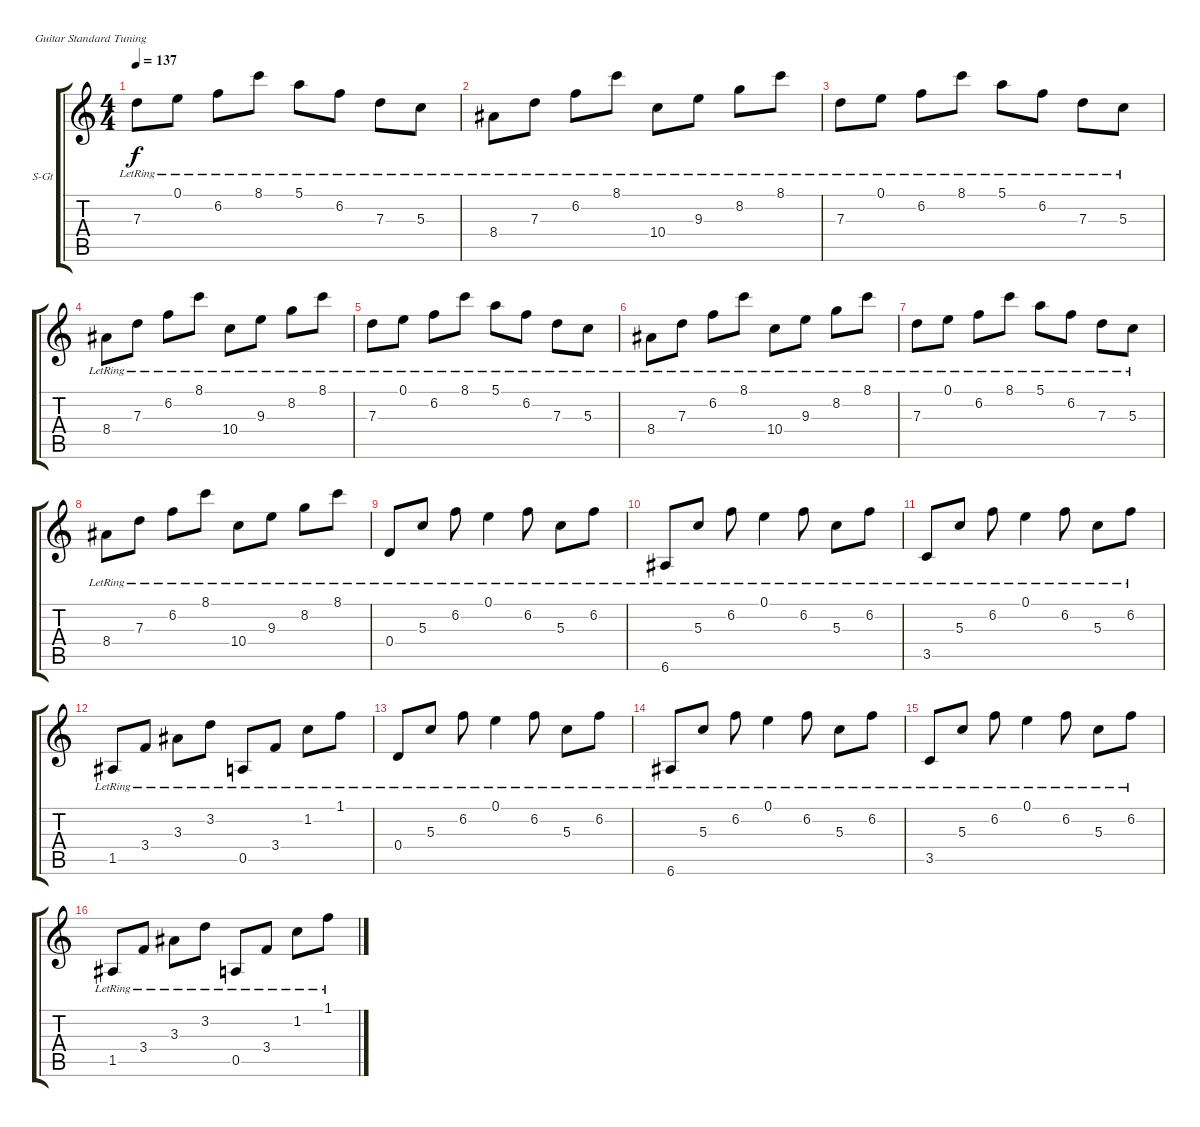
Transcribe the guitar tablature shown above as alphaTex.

\defaultSystemsLayout 4
\bracketExtendMode groupsimilarinstruments
\firstSystemTrackNameOrientation horizontal
\otherSystemsTrackNameOrientation horizontal
\track ("Steel Guitar" "S-Gt") {instrument acousticguitarsteel}
\staff {score tabs}
\tuning (E4 B3 G3 D3 A2 E2)
\ts (4 4)
\tempo 137
\clef g2
\scale
0.485477
\ks c
7.3{lr}.8{dy f instrument acousticguitarsteel} 0.1{lr}.8 6.2{lr}.8 8.1{lr}.8 5.1{lr}.8 6.2{lr}.8 7.3{lr}.8 5.3{lr}.8 |
\scale
0.257261 8.4{lr}.8 7.3{lr}.8 6.2{lr}.8 8.1{lr}.8 10.4{lr}.8 9.3{lr}.8 8.2{lr}.8 8.1{lr}.8 |
\scale
0.257261 7.3{lr}.8 0.1{lr}.8 6.2{lr}.8 8.1{lr}.8 5.1{lr}.8 6.2{lr}.8 7.3{lr}.8 5.3{lr}.8 |
\scale
0.333333 8.4{lr}.8 7.3{lr}.8 6.2{lr}.8 8.1{lr}.8 10.4{lr}.8 9.3{lr}.8 8.2{lr}.8 8.1{lr}.8 |
\scale
0.333333 7.3{lr}.8 0.1{lr}.8 6.2{lr}.8 8.1{lr}.8 5.1{lr}.8 6.2{lr}.8 7.3{lr}.8 5.3{lr}.8 |
\scale
0.333333 8.4{lr}.8 7.3{lr}.8 6.2{lr}.8 8.1{lr}.8 10.4{lr}.8 9.3{lr}.8 8.2{lr}.8 8.1{lr}.8 |
\scale
0.333333 7.3{lr}.8 0.1{lr}.8 6.2{lr}.8 8.1{lr}.8 5.1{lr}.8 6.2{lr}.8 7.3{lr}.8 5.3{lr}.8 |
\scale
0.333333 8.4{lr}.8 7.3{lr}.8 6.2{lr}.8 8.1{lr}.8 10.4{lr}.8 9.3{lr}.8 8.2{lr}.8 8.1{lr}.8 |
\scale
0.333333 0.4{lr}.8 5.3{lr}.8 6.2{lr}.8 0.1{lr}.4 6.2{lr}.8 5.3{lr}.8 6.2{lr}.8 |
\scale
0.333333 6.6{lr}.8 5.3{lr}.8 6.2{lr}.8 0.1{lr}.4 6.2{lr}.8 5.3{lr}.8 6.2{lr}.8 |
\scale
0.333333 3.5{lr}.8 5.3{lr}.8 6.2{lr}.8 0.1{lr}.4 6.2{lr}.8 5.3{lr}.8 6.2{lr}.8 |
\scale
0.333333 1.5{lr}.8 3.4{lr}.8 3.3{lr}.8 3.2{lr}.8 0.5{lr}.8 3.4{lr}.8 1.2{lr}.8 1.1{lr}.8 |
\scale
0.333333 0.4{lr}.8 5.3{lr}.8 6.2{lr}.8 0.1{lr}.4 6.2{lr}.8 5.3{lr}.8 6.2{lr}.8 |
\scale
0.333333 6.6{lr}.8 5.3{lr}.8 6.2{lr}.8 0.1{lr}.4 6.2{lr}.8 5.3{lr}.8 6.2{lr}.8 |
\scale
0.333333 3.5{lr}.8 5.3{lr}.8 6.2{lr}.8 0.1{lr}.4 6.2{lr}.8 5.3{lr}.8 6.2{lr}.8 |
\scale
0.333333 1.5{lr}.8 3.4{lr}.8 3.3{lr}.8 3.2{lr}.8 0.5{lr}.8 3.4{lr}.8 1.2{lr}.8 1.1{lr}.8
